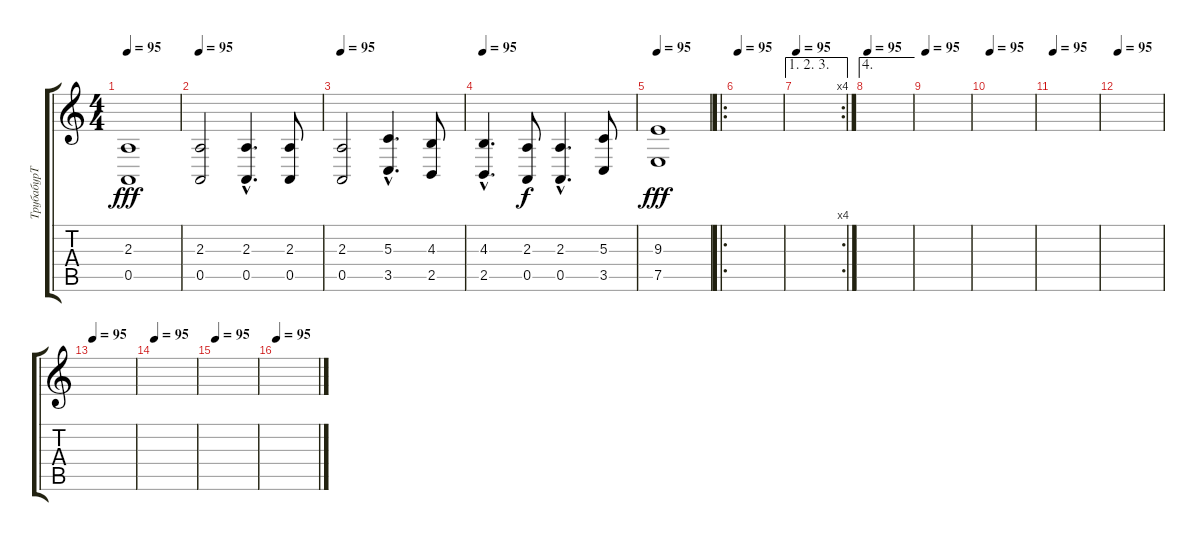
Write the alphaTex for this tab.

\track ("ТрубабурТ" "ТрубабурТ") {instrument oboe}
\staff {score tabs}
\tuning (E4 B3 G3 D3 A2 E2) {hide}
\ts (4 4)
\tempo 95
\clef g2
\ks c
(2.3 0.5).1{dy fff} |
\tempo 95
(2.3 0.5).2 (2.3{hac} 0.5{hac}).4{d} (2.3 0.5).8 |
\tempo 95
(2.3 0.5).2 (5.3{hac} 3.5{hac}).4{d} (4.3 2.5).8 |
\tempo 95
(4.3{hac} 2.5{hac}).4{d} (2.3 0.5).8{dy f} (2.3{hac} 0.5{hac}).4{d} (5.3 3.5).8 |
\tempo 95
(9.3 7.5).1{dy fff} |
\ro
\tempo 95
|
\ae (1 2 3)
\rc 4
\tempo 95
|
\ae 4
\tempo 95
|
\tempo 95
|
\tempo 95
|
\tempo 95
|
\tempo 95
|
\tempo 95
|
\tempo 95
|
\tempo 95
|
\tempo 95
